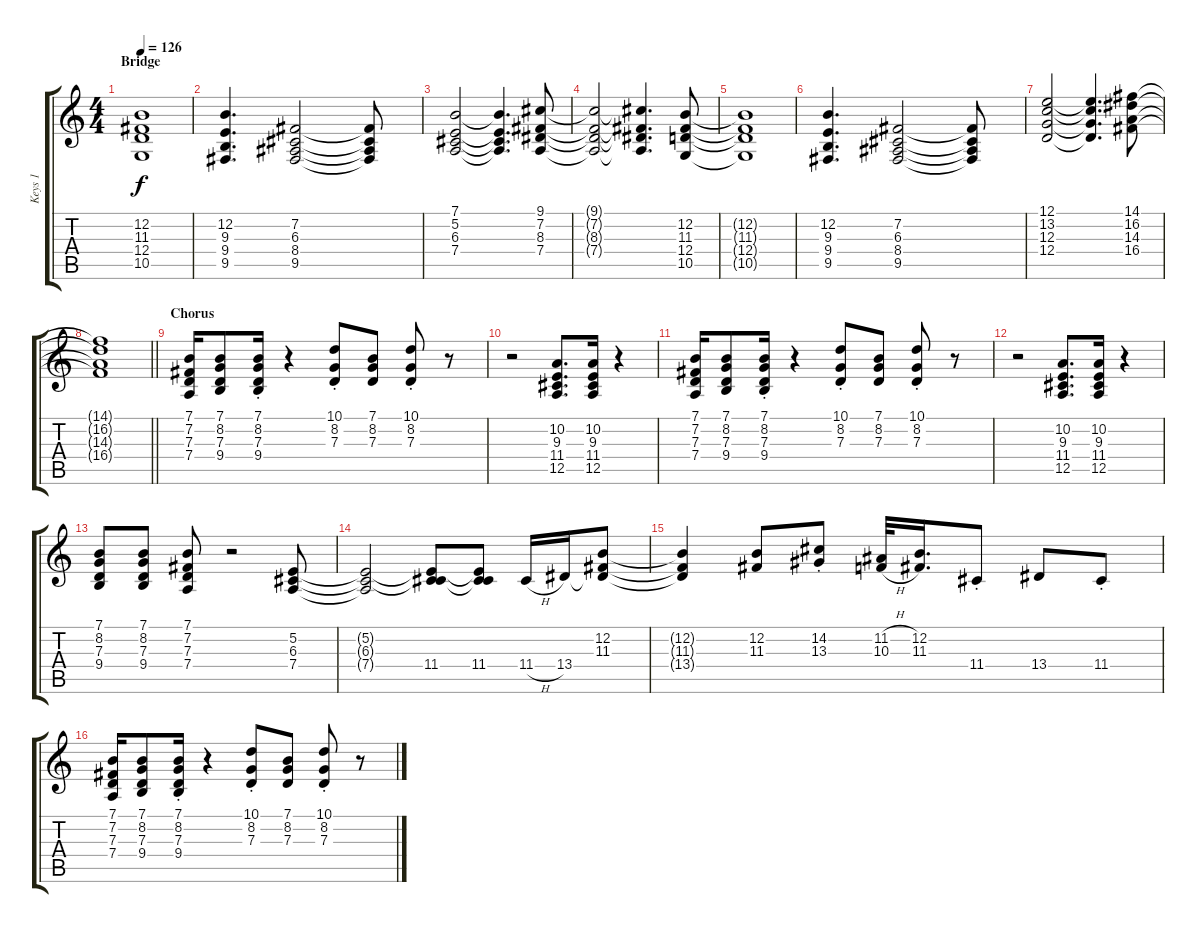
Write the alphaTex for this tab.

\track ("Keys 1" "Keys 1") {instrument electricpiano1}
\staff {score tabs}
\tuning (E4 B3 G3 D3 A2 E2) {hide}
\ts (4 4)
\section ("" "Bridge")
\tempo 126
\clef g2
\ks c
(12.2{t} 11.3{t} 12.4{t} 10.5{t}).1{dy f} |
(12.2 9.3 9.4 9.5).4{d} (7.2 6.3 8.4 9.5).2 (7.2{t} 6.3{t} 8.4{t} 9.5{t}).8 |
(7.1 5.2 6.3 7.4).2 (7.1{t} 5.2{t} 6.3{t} 7.4{t}).4{d} (9.1 7.2 8.3 7.4).8 |
(9.1{t} 7.2{t} 8.3{t} 7.4{t}).2 (9.1{t} 7.2{t} 8.3{t} 7.4{t}).4{d} (12.2 11.3 12.4 10.5).8 |
(12.2{t} 11.3{t} 12.4{t} 10.5{t}).1 |
(12.2 9.3 9.4 9.5).4{d} (7.2 6.3 8.4 9.5).2 (7.2{t} 6.3{t} 8.4{t} 9.5{t}).8 |
(12.1 13.2 12.3 12.4).2 (12.1{t} 13.2{t} 12.3{t} 12.4{t}).4{d} (14.1 16.2 14.3 16.4).8 |
\barLineRight lightlight
(14.1{t} 16.2{t} 14.3{t} 16.4{t}).1 |
\section ("" "Chorus")
(7.1 7.2 7.3 7.4).16 (7.1 8.2 7.3 9.4).8 (7.1 8.2{st} 7.3{st} 9.4{st}).16 r.4 (10.1{st} 8.2{st} 7.3{st}).8 (7.1 8.2 7.3).8 (10.1{st} 8.2{st} 7.3{st}).8 r.8 |
r.2 (10.2 9.3 11.4 12.5).8{d} (10.2 9.3 11.4 12.5).16 r.4 |
(7.1 7.2 7.3 7.4).16 (7.1 8.2 7.3 9.4).8 (7.1 8.2{st} 7.3{st} 9.4{st}).16 r.4 (10.1{st} 8.2{st} 7.3{st}).8 (7.1 8.2 7.3).8 (10.1{st} 8.2{st} 7.3{st}).8 r.8 |
r.2 (10.2 9.3 11.4 12.5).8{d} (10.2 9.3 11.4 12.5).16 r.4 |
(7.1 8.2 7.3 9.4).8 (7.1 8.2 7.3 9.4).8 (7.1 7.2 7.3 7.4).8 r.2 (5.2 6.3 7.4).8 |
(5.2{t} 6.3{t} 7.4{t}).2 (5.2{t} 6.3{t} 11.4).8 (5.2{t} 6.3{t} 11.4).8 11.4{h}.16 13.4.16 (12.2 11.3 13.4{t}).8 |
(12.2{t} 11.3{t} 13.4{t}).4 (12.2 11.3).8 (14.2{st} 13.3{st}).8 (11.2{h} 10.3{h}).32 (12.2 11.3).16{d} 11.4{st}.8 13.4.8 11.4{st}.8 |
(7.1 7.2 7.3 7.4).16 (7.1 8.2 7.3 9.4).8 (7.1 8.2{st} 7.3{st} 9.4{st}).16 r.4 (10.1{st} 8.2{st} 7.3{st}).8 (7.1 8.2 7.3).8 (10.1{st} 8.2{st} 7.3{st}).8 r.8
